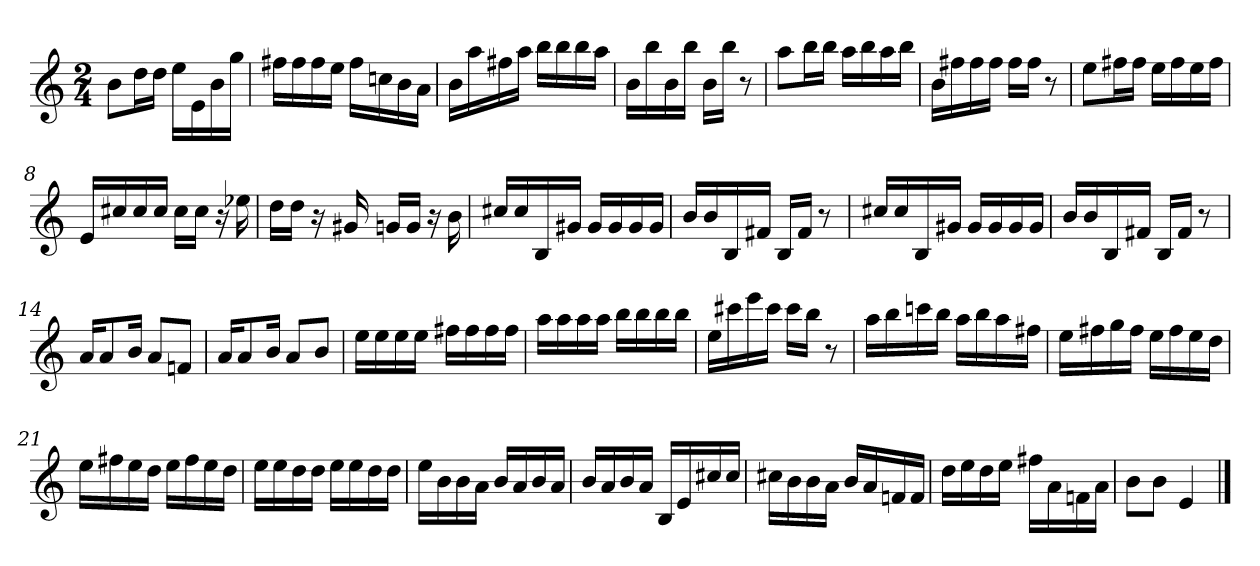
**kern
*part1
*staff1
*clefG2
*M2/4
=1
8bL
16ddL
16ddJJ
16eeLL
16e
16b
16ggJJ
=2
16ff#XLL
16ff#
16ff#
16eeJJ
16ff#LL
16ccn
16b
16aJJ
=3
16bLL
16aa
16ff#X
16aaJJ
16bbLL
16bb
16bb
16aaJJ
=4
16bLL
16bb
16b
16bbJJ
16bLL
16bbJJ
8r
=5
8aaL
16bbL
16bbJJ
16aaLL
16bb
16aa
16bbJJ
=6
16bLL
16ff#X
16ff#
16ff#JJ
16ff#LL
16ff#JJ
8r
=7
8eeL
16ff#XL
16ff#JJ
16eeLL
16ff#
16ee
16ff#JJ
=8
16eLL
16cc#X
16cc#
16cc#JJ
16cc#LL
16cc#JJ
16r
16ee-X
=9
16ddLL
16ddJJ
16r
16g#X
16gnLL
16gJJ
16r
16b
=10
16cc#XLL
16cc#
16B
16g#XJJ
16g#LL
16g#
16g#
16g#JJ
=11
16bLL
16b
16B
16f#XJJ
16BLL
16f#JJ
8r
=12
16cc#XLL
16cc#
16B
16g#XJJ
16g#LL
16g#
16g#
16g#JJ
=13
16bLL
16b
16B
16f#XJJ
16BLL
16f#JJ
8r
=14
16aKL
8a
16bJk
8aL
8fnJ
=15
16aKL
8a
16bJk
8aL
8bJ
=16
16eeLL
16ee
16ee
16eeJJ
16ff#XLL
16ff#
16ff#
16ff#JJ
=17
16aaLL
16aa
16aa
16aaJJ
16bbLL
16bb
16bb
16bbJJ
=18
16eeLL
16ccc#X
16eee
16ccc#JJ
16ccc#LL
16bbJJ
8r
=19
16aaLL
16bb
16cccn
16bbJJ
16aaLL
16bb
16aa
16ff#XJJ
=20
16eeLL
16ff#X
16gg
16ff#JJ
16eeLL
16ff#
16ee
16ddJJ
=21
16eeLL
16ff#X
16ee
16ddJJ
16eeLL
16ff#
16ee
16ddJJ
=22
16eeLL
16ee
16dd
16ddJJ
16eeLL
16ee
16dd
16ddJJ
=23
16eeLL
16b
16b
16aJJ
16bLL
16a
16b
16aJJ
=24
16bLL
16a
16b
16aJJ
16BLL
16e
16cc#X
16cc#JJ
=25
16cc#XLL
16b
16b
16aJJ
16bLL
16a
16fn
16fJJ
=26
16ddLL
16ee
16dd
16eeJJ
16ff#XLL
16a
16fn
16aJJ
=27
8bL
8bJ
4e
==
*-
